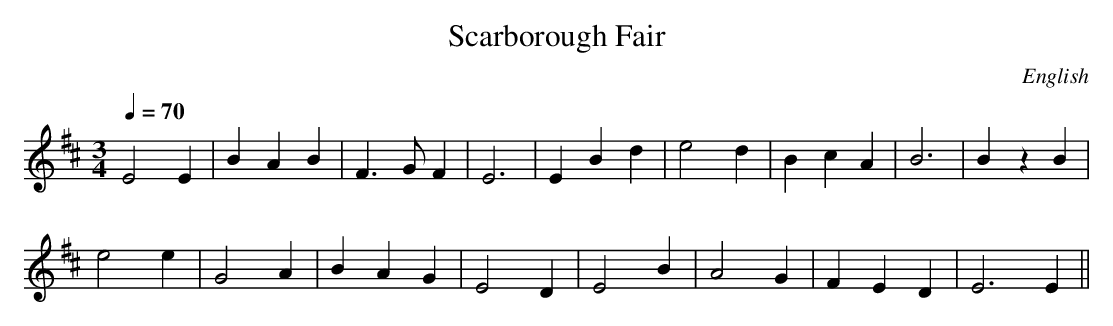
X:1
T:Scarborough Fair
O:English
M:3/4
L:1/4
Q:70
K:D
E2E|BAB|F>GF|E3|EBd|e2d|BcA|B3|B  z  B|!
e2e|G2A|BAG|E2D|E2B|A2G|FED|E3E||
